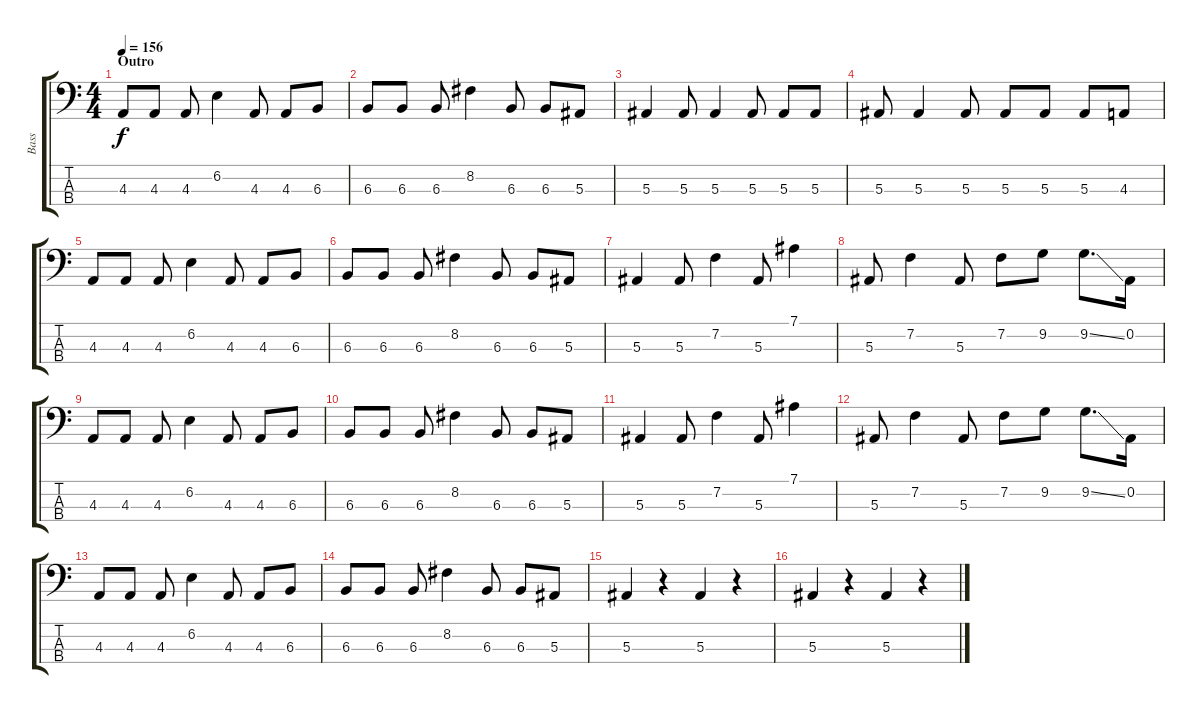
\track ("Bass" "Bass") {instrument electricbassfinger}
\staff {score tabs}
\tuning (Eb2 Bb1 F1 C1) {hide}
\ts (4 4)
\section ("" "Outro")
\tempo 156
\clef f4
\ks c
4.3.8{dy f} 4.3.8 4.3.8 6.2.4 4.3.8 4.3.8 6.3.8 |
6.3.8 6.3.8 6.3.8 8.2.4 6.3.8 6.3.8 5.3.8 |
5.3.4 5.3.8 5.3.4 5.3.8 5.3.8 5.3.8 |
5.3.8 5.3.4 5.3.8 5.3.8 5.3.8 5.3.8 4.3.8 |
4.3.8 4.3.8 4.3.8 6.2.4 4.3.8 4.3.8 6.3.8 |
6.3.8 6.3.8 6.3.8 8.2.4 6.3.8 6.3.8 5.3.8 |
5.3.4 5.3.8 7.2.4 5.3.8 7.1.4 |
5.3.8 7.2.4 5.3.8 7.2.8 9.2.8 9.2{ss}.8{d} 0.2.16 |
4.3.8 4.3.8 4.3.8 6.2.4 4.3.8 4.3.8 6.3.8 |
6.3.8 6.3.8 6.3.8 8.2.4 6.3.8 6.3.8 5.3.8 |
5.3.4 5.3.8 7.2.4 5.3.8 7.1.4 |
5.3.8 7.2.4 5.3.8 7.2.8 9.2.8 9.2{ss}.8{d} 0.2.16 |
4.3.8 4.3.8 4.3.8 6.2.4 4.3.8 4.3.8 6.3.8 |
6.3.8 6.3.8 6.3.8 8.2.4 6.3.8 6.3.8 5.3.8 |
5.3.4 r.4 5.3.4 r.4 |
5.3.4 r.4 5.3.4 r.4
